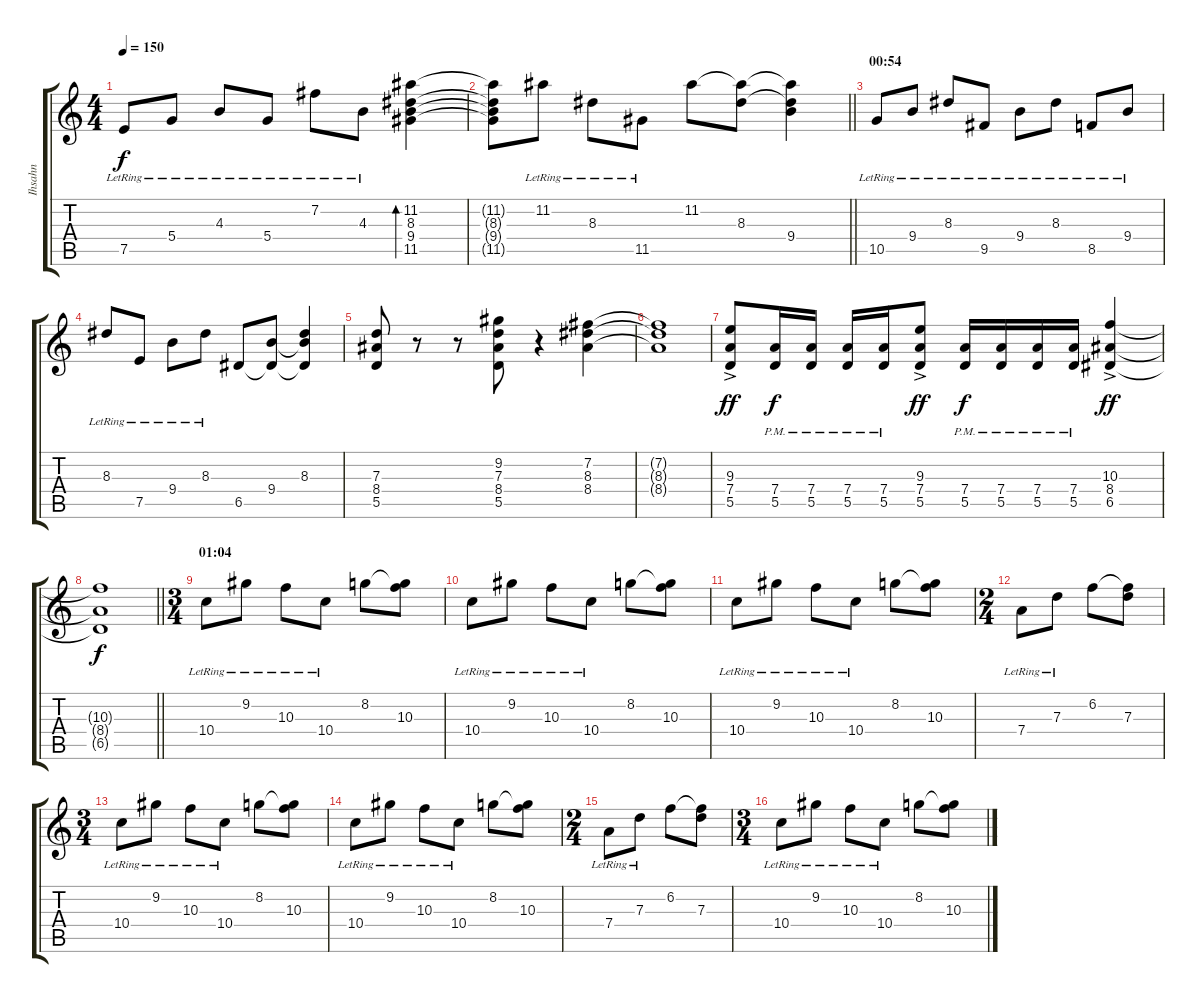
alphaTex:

\track ("Ihsahn" "Ihsahn") {instrument overdrivenguitar}
\staff {score tabs}
\tuning (E4 B3 G3 D3 A2 E2) {hide}
\ts (4 4)
\tempo 150
\clef g2
\ks c
7.5{lr}.8{dy f} 5.4{lr}.8 4.3{lr}.8 5.4{lr}.8 7.2{lr}.8 4.3{lr}.8 (11.2 8.3 9.4 11.5).4{bd 240} |
\barLineRight lightlight
(11.2{t} 8.3{t} 9.4{t} 11.5{t}).8 11.2{lr}.8 8.3{lr}.8 11.5{lr}.8 11.2.8 (11.2{t} 8.3).8 (11.2{t} 8.3{t} 9.4).4 |
\section ("" "00:54")
10.5{lr}.8 9.4{lr}.8 8.3{lr}.8 9.5{lr}.8 9.4{lr}.8 8.3{lr}.8 8.5{lr}.8 9.4{lr}.8 |
8.3{lr}.8 7.5{lr}.8 9.4{lr}.8 8.3{lr}.8 6.5.8 (9.4 6.5{t}).8 (8.3 9.4{t} 6.5{t}).4 |
(7.3 8.4 5.5).8{volume 10} r.8 r.8 (9.2 7.3 8.4 5.5).8 r.4 (7.2 8.3 8.4).4 |
(7.2{t} 8.3{t} 8.4{t}).1 |
(9.3{ac} 7.4{ac} 5.5{ac}).8{dy ff volume 12} (7.4{pm} 5.5{pm}).16{dy f} (7.4{pm} 5.5{pm}).16 (7.4{pm} 5.5{pm}).16 (7.4{pm} 5.5{pm}).16 (9.3{ac} 7.4{ac} 5.5{ac}).8{dy ff} (7.4{pm} 5.5{pm}).16{dy f} (7.4{pm} 5.5{pm}).16 (7.4{pm} 5.5{pm}).16 (7.4{pm} 5.5{pm}).16 (10.3{ac} 8.4{ac} 6.5{ac}).4{dy ff} |
\barLineRight lightlight
(10.3{t} 8.4{t} 6.5{t}).1{dy f} |
\ts (3 4)
\section ("" "01:04")
10.4{lr}.8 9.2{lr}.8 10.3{lr}.8 10.4{lr}.8 8.2.8 (8.2{t} 10.3).8 |
10.4{lr}.8 9.2{lr}.8 10.3{lr}.8 10.4{lr}.8 8.2.8 (8.2{t} 10.3).8 |
10.4{lr}.8 9.2{lr}.8 10.3{lr}.8 10.4{lr}.8 8.2.8 (8.2{t} 10.3).8 |
\ts (2 4)
7.4{lr}.8 7.3{lr}.8 6.2.8 (6.2{t} 7.3).8 |
\ts (3 4)
10.4{lr}.8 9.2{lr}.8 10.3{lr}.8 10.4{lr}.8 8.2.8 (8.2{t} 10.3).8 |
10.4{lr}.8 9.2{lr}.8 10.3{lr}.8 10.4{lr}.8 8.2.8 (8.2{t} 10.3).8 |
\ts (2 4)
7.4{lr}.8 7.3{lr}.8 6.2.8 (6.2{t} 7.3).8 |
\ts (3 4)
10.4{lr}.8 9.2{lr}.8 10.3{lr}.8 10.4{lr}.8 8.2.8 (8.2{t} 10.3).8
